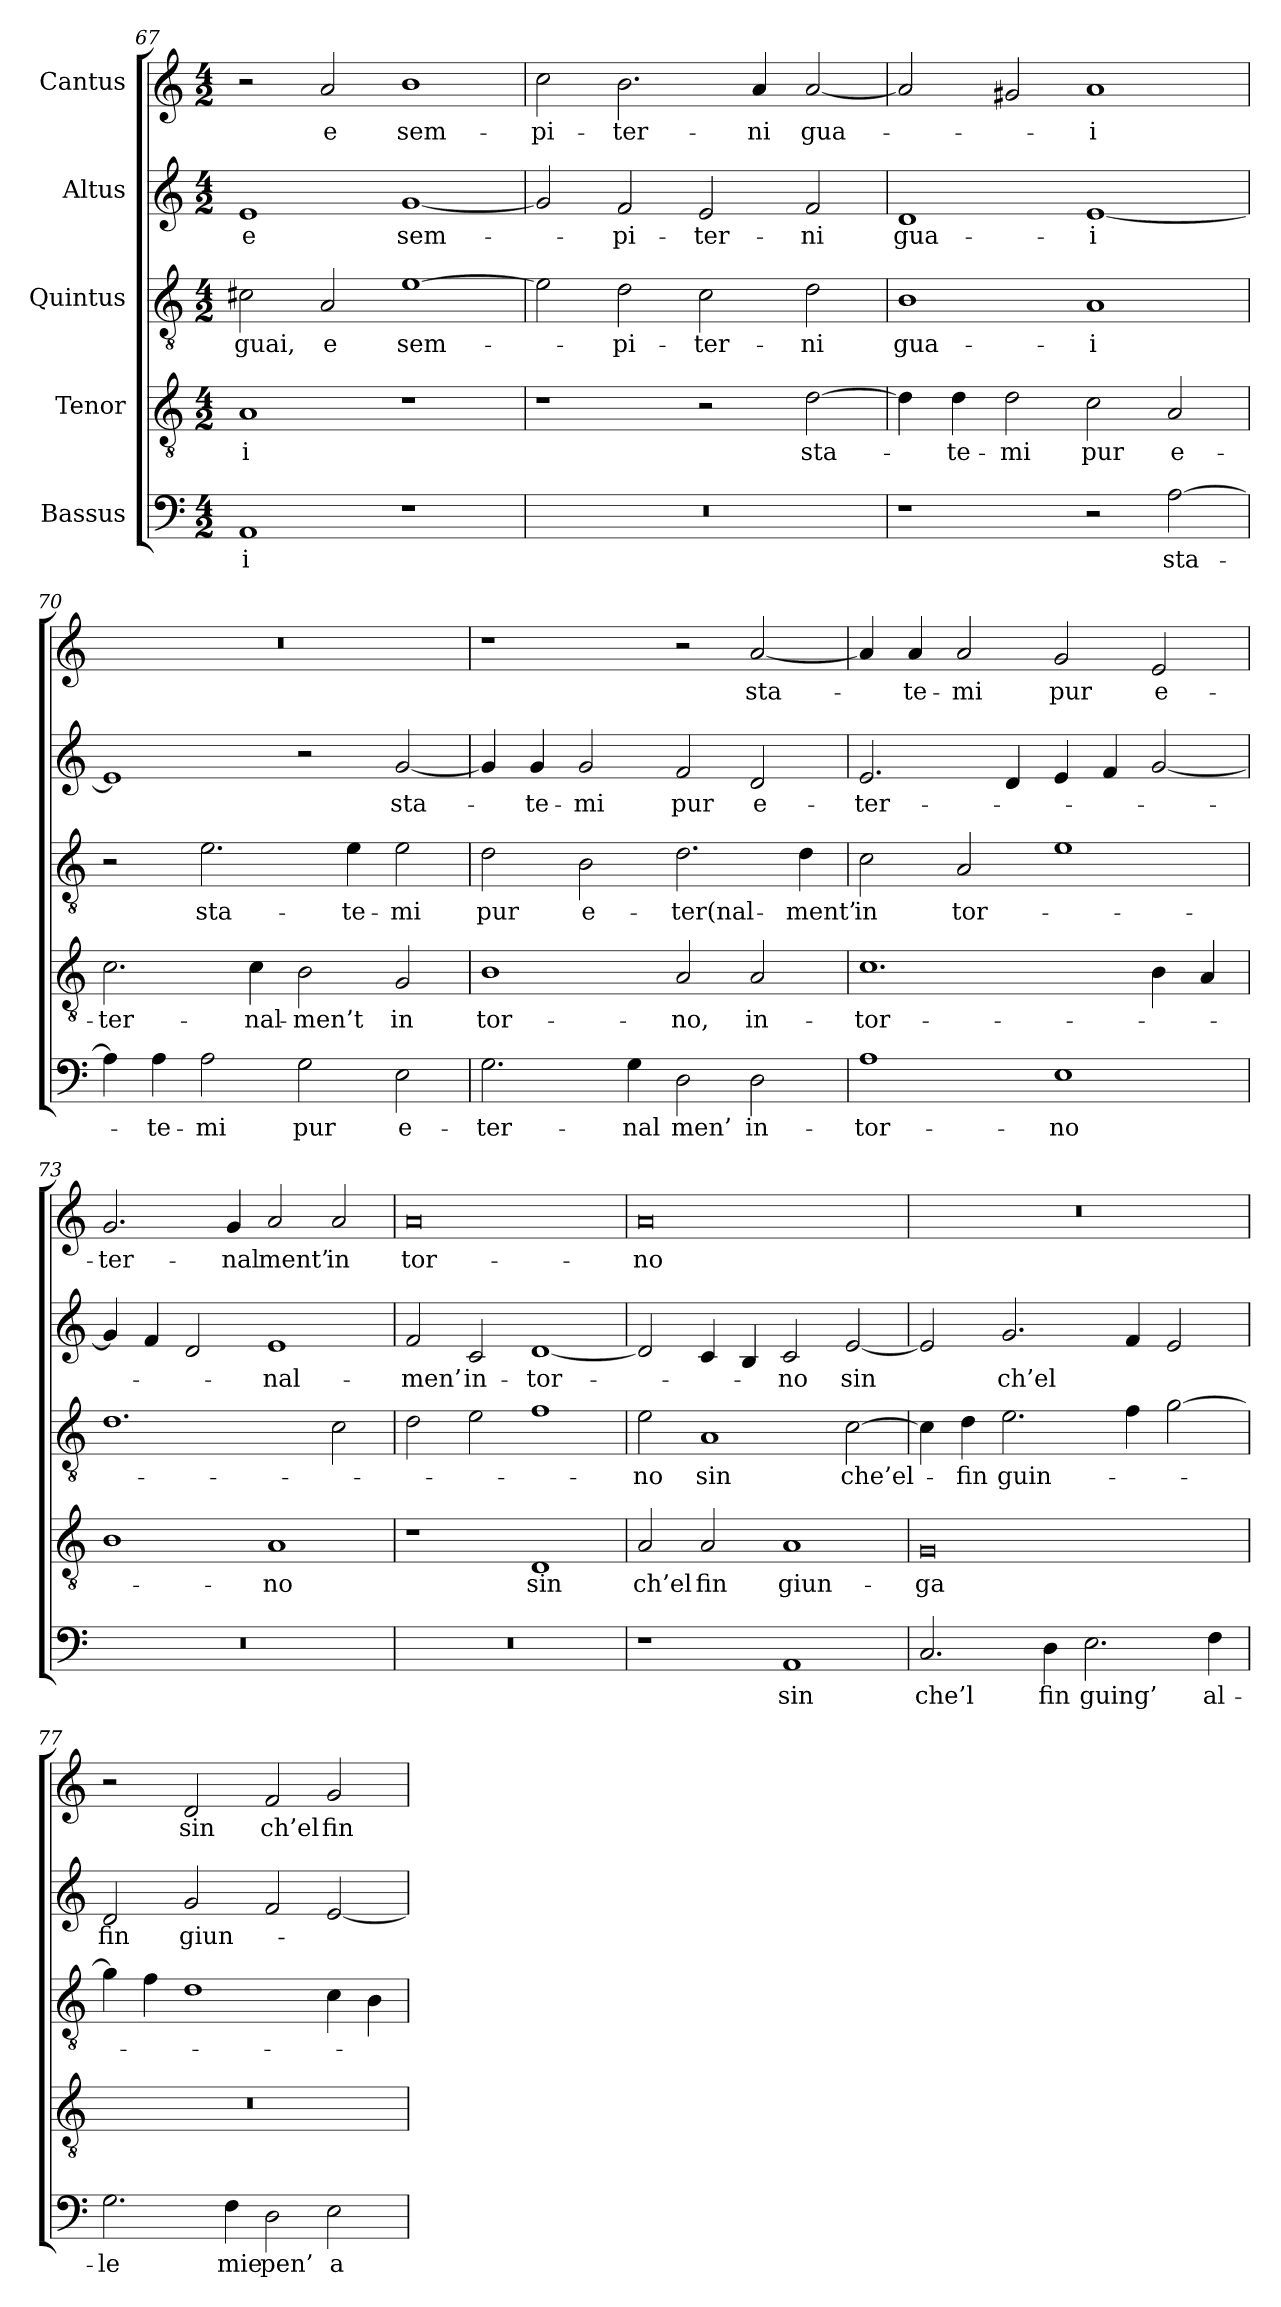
**kern	**text	**kern	**text	**kern	**text	**kern	**text	**kern	**text
*part5	*part5	*part4	*part4	*part3	*part3	*part2	*part2	*part1	*part1
*staff5	*staff5	*staff4	*staff4	*staff3	*staff3	*staff2	*staff2	*staff1	*staff1
*I"Bassus	*	*I"Tenor	*	*I"Quintus	*	*I"Altus	*	*I"Cantus	*
*clefF4	*	*clefGv2	*	*clefGv2	*	*clefG2	*	*clefG2	*
*k[]	*	*k[]	*	*k[]	*	*k[]	*	*k[]	*
*M4/2	*	*M4/2	*	*M4/2	*	*M4/2	*	*M4/2	*
=67	=67	=67	=67	=67	=67	=67	=67	=67	=67
1AA/	-i	1A/	-i	2c#X\	guai,	1e/	e	2r	.
.	.	.	.	2A/	e	.	.	2a/	e
1r	.	1r	.	[1e\	sem-	[1g/	sem-	1b\	sem-
=68	=68	=68	=68	=68	=68	=68	=68	=68	=68
0r	.	1r	.	2e\]	.	2g/]	.	2cc\	-pi-
.	.	.	.	2d\	-pi-	2f/	-pi-	2.b\	-ter-
.	.	2r	.	2c\	-ter-	2e/	-ter-	.	.
.	.	.	.	.	.	.	.	4a/	-ni
.	.	[2d\	sta-	2d\	-ni	2f/	-ni	[2a/	gua-
=69	=69	=69	=69	=69	=69	=69	=69	=69	=69
1r	.	4d\]	.	1B\	gua-	1d/	gua-	2a/]	.
.	.	4d\	-te-	.	.	.	.	.	.
.	.	2d\	-mi	.	.	.	.	2g#X/	.
2r	.	2c\	pur	1A/	-i	[1e/	-i	1a/	-i
[2A\	sta-	2A/	e-	.	.	.	.	.	.
=70	=70	=70	=70	=70	=70	=70	=70	=70	=70
4A\]	.	2.c\	-ter-	2r	.	1e/]	.	0r	.
4A\	-te-	.	.	.	.	.	.	.	.
2A\	-mi	.	.	2.e\	sta-	.	.	.	.
.	.	4c\	-nal-	.	.	.	.	.	.
2G\	pur	2B\	-men’t	.	.	2r	.	.	.
.	.	.	.	4e\	-te-	.	.	.	.
2E\	e-	2G/	in	2e\	-mi	[2g/	sta-	.	.
=71	=71	=71	=71	=71	=71	=71	=71	=71	=71
2.G\	-ter-	1B\	tor-	2d\	pur	4g/]	.	1r	.
.	.	.	.	.	.	4g/	-te-	.	.
.	.	.	.	2B\	e-	2g/	-mi	.	.
4G\	-nal	.	.	.	.	.	.	.	.
2D\	men’	2A/	-no,	2.d\	-ter(nal-	2f/	pur	2r	.
2D\	in-	2A/	in-	.	.	2d/	e-	[2a/	sta-
.	.	.	.	4d\	-ment’	.	.	.	.
=72	=72	=72	=72	=72	=72	=72	=72	=72	=72
1A\	-tor-	1.c\	-tor-	2c\	in	2.e/	-ter-	4a/]	.
.	.	.	.	.	.	.	.	4a/	-te-
.	.	.	.	2A/	tor-	.	.	2a/	-mi
.	.	.	.	.	.	4d/	.	.	.
1E\	-no	.	.	1e\	.	4e/	.	2g/	pur
.	.	.	.	.	.	4f/	.	.	.
.	.	4B\	.	.	.	[2g/	.	2e/	e-
.	.	4A/	.	.	.	.	.	.	.
=73	=73	=73	=73	=73	=73	=73	=73	=73	=73
0r	.	1B\	.	1.d\	.	4g/]	.	2.g/	-ter-
.	.	.	.	.	.	4f/	.	.	.
.	.	.	.	.	.	2d/	.	.	.
.	.	.	.	.	.	.	.	4g/	-nal
.	.	1A/	-no	.	.	1e/	-nal-	2a/	ment’
.	.	.	.	2c\	.	.	.	2a/	in
=74	=74	=74	=74	=74	=74	=74	=74	=74	=74
0r	.	1r	.	2d\	.	2f/	-men’	0a/	tor-
.	.	.	.	2e\	.	2c/	in-	.	.
.	.	1D/	sin	1f\	.	[1d/	-tor-	.	.
=75	=75	=75	=75	=75	=75	=75	=75	=75	=75
1r	.	2A/	ch’el	2e\	-no	2d/]	.	0a/	-no
.	.	2A/	fin	1A/	sin	4c/	.	.	.
.	.	.	.	.	.	4B/	.	.	.
1AA/	sin	1A/	giun-	.	.	2c/	-no	.	.
.	.	.	.	[2c\	che’el-	[2e/	sin	.	.
=76	=76	=76	=76	=76	=76	=76	=76	=76	=76
2.C/	che’l	0G/	-ga	4c\]	.	2e/]	.	0r	.
.	.	.	.	4d\	-fin	.	.	.	.
.	.	.	.	2.e\	guin-	2.g/	ch’el	.	.
4D\	fin	.	.	.	.	.	.	.	.
2.E\	guing’	.	.	.	.	.	.	.	.
.	.	.	.	4f\	.	4f/	.	.	.
.	.	.	.	[2g\	.	2e/	.	.	.
4F\	al-	.	.	.	.	.	.	.	.
=77	=77	=77	=77	=77	=77	=77	=77	=77	=77
2.G\	-le	0r	.	4g\]	.	2d/	fin	2r	.
.	.	.	.	4f\	.	.	.	.	.
.	.	.	.	1d\	.	2g/	giun-	2d/	sin
4F\	mie	.	.	.	.	.	.	.	.
2D\	pen’	.	.	.	.	2f/	.	2f/	ch’el
2E\	a-	.	.	4c\	.	[2e/	.	2g/	fin
.	.	.	.	4B\	.	.	.	.	.
=	=	=	=	=	=	=	=	=	=
*-	*-	*-	*-	*-	*-	*-	*-	*-	*-
